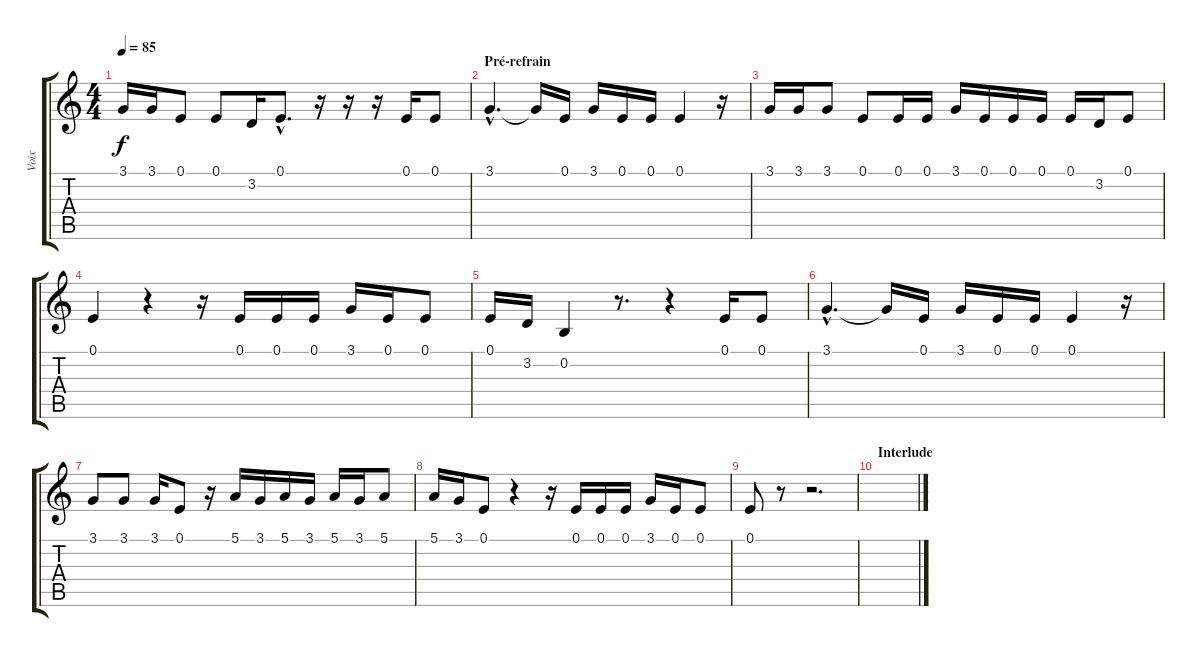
\track ("Voix" "Voix") {instrument clarinet}
\staff {score tabs}
\tuning (E4 B3 G3 D3 A2 E2) {hide}
\ts (4 4)
\tempo 85
\clef g2
\ks c
3.1.16{dy f} 3.1.16 0.1.8 0.1.8 3.2.16 0.1{hac}.8{d} r.16 r.16 r.16 0.1.16 0.1.8 |
\section ("" "Pré-refrain")
3.1{hac}.4{d} 3.1{t}.16 0.1.16 3.1.16 0.1.16 0.1.16 0.1.4 r.16 |
3.1.16 3.1.16 3.1.8 0.1.8 0.1.16 0.1.16 3.1.16 0.1.16 0.1.16 0.1.16 0.1.16 3.2.16 0.1.8 |
0.1.4 r.4 r.16 0.1.16 0.1.16 0.1.16 3.1.16 0.1.16 0.1.8 |
0.1.16 3.2.16 0.2.4 r.8{d} r.4 0.1.16 0.1.8 |
3.1{hac}.4{d} 3.1{t}.16 0.1.16 3.1.16 0.1.16 0.1.16 0.1.4 r.16 |
3.1.8 3.1.8 3.1.16 0.1.8 r.16 5.1.16 3.1.16 5.1.16 3.1.16 5.1.16 3.1.16 5.1.8 |
5.1.16 3.1.16 0.1.8 r.4 r.16 0.1.16 0.1.16 0.1.16 3.1.16 0.1.16 0.1.8 |
0.1.8 r.8 r.2{d} |
\section ("" "Interlude")
